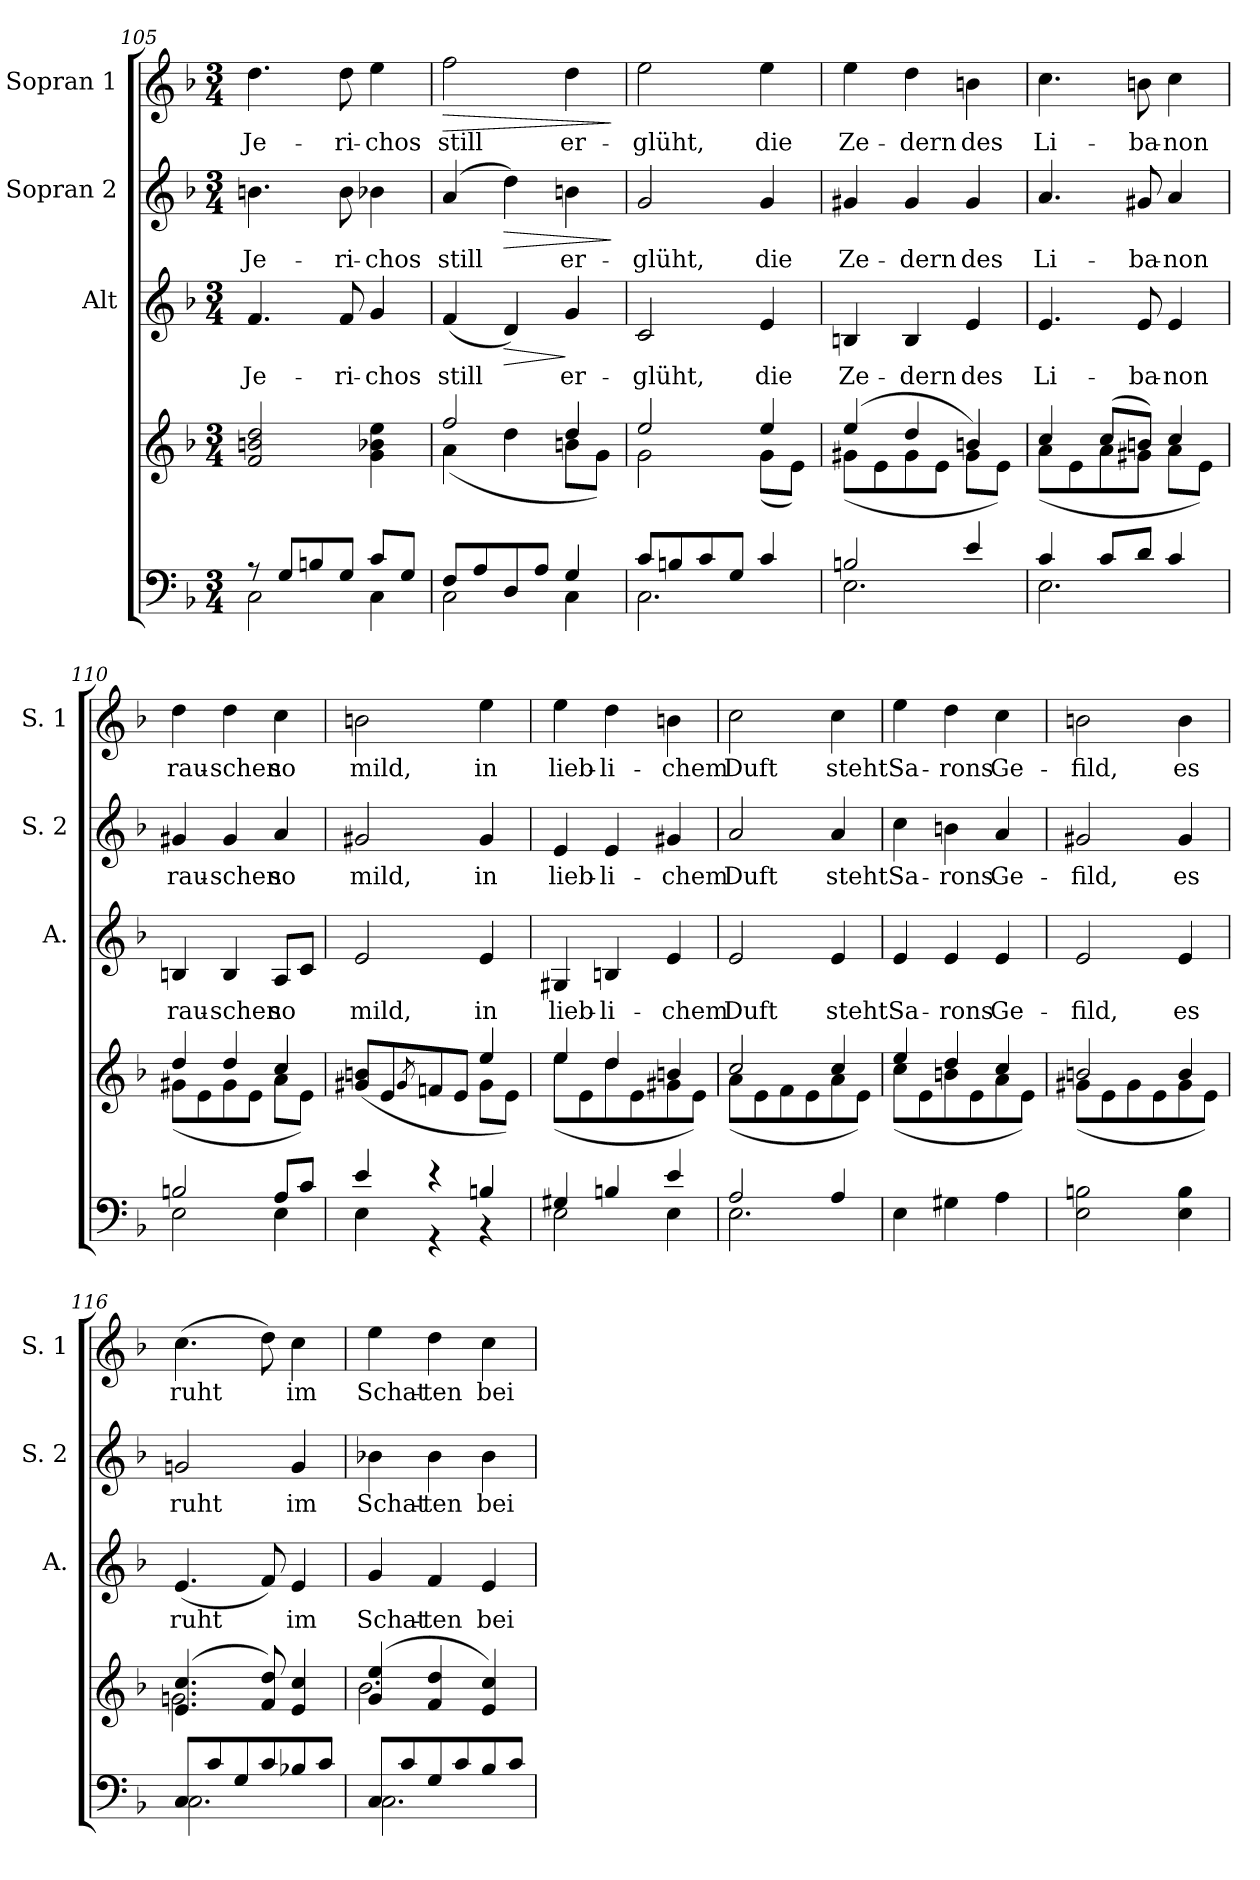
**kern	**kern	**kern	**text	**dynam	**kern	**text	**dynam	**kern	**text	**dynam
*part4	*part4	*part3	*part3	*part3	*part2	*part2	*part2	*part1	*part1	*part1
*staff5	*staff4	*staff3	*staff3	*staff3	*staff2	*staff2	*staff2	*staff1	*staff1	*staff1
*	*	*I"Alt	*	*	*I"Sopran 2	*	*	*I"Sopran 1	*	*
*	*	*I'A.	*	*	*I'S. 2	*	*	*I'S. 1	*	*
*clefF4	*clefG2	*clefG2	*	*	*clefG2	*	*	*clefG2	*	*
*k[b-]	*k[b-]	*k[b-]	*	*	*k[b-]	*	*	*k[b-]	*	*
*F:	*F:	*F:	*	*	*F:	*	*	*F:	*	*
*M3/4	*M3/4	*M3/4	*	*	*M3/4	*	*	*M3/4	*	*
=105	=105	=105	=105	=105	=105	=105	=105	=105	=105	=105
*^	*	*	*	*	*	*	*	*	*	*
!	!	!	!	!LO:LY:b	!	!	!LO:LY:b	!	!	!LO:LY:b	!
8rA	2C\	2f/ 2bn/ 2dd/	4.f/	Je-	.	4.bn\	Je-	.	4.dd\	Je-	.
8G/L	.	.	.	.	.	.	.	.	.	.	.
8Bn/	.	.	.	.	.	.	.	.	.	.	.
!	!	!	!	!LO:LY:b	!	!	!LO:LY:b	!	!	!LO:LY:b	!
8G/J	.	.	8f/	-ri-	.	8b\	-ri-	.	8dd\	-ri-	.
!	!	!	!	!LO:LY:b	!	!	!LO:LY:b	!	!	!LO:LY:b	!
8c/L	4C\	4g\ 4b-X\ 4ee\	4g/	-chos	.	4b-X\	-chos	.	4ee\	-chos	.
8G/J	.	.	.	.	.	.	.	.	.	.	.
=106	=106	=106	=106	=106	=106	=106	=106	=106	=106	=106	=106
*	*	*^	*	*	*	*	*	*	*	*	*
!	!	!	!	!	!LO:LY:b	!	!	!LO:LY:b	!	!	!LO:LY:b	!LO:HP:b
8F/L	2C\	2ff/	(<4a\	(<4f/	still	.	(4a/	still	.	2ff\	still	>
8A/	.	.	.	.	.	.	.	.	.	.	.	.
!	!	!	!	!	!	!LO:HP:b	!	!	!LO:HP:b	!	!	!
8D/	.	.	4dd\	4d/)	.	>	4dd\)	.	>	.	.	.
8A/J	.	.	.	.	.	.	.	.	.	.	.	.
!	!	!	!	!	!LO:LY:b	!	!	!LO:LY:b	!	!	!LO:LY:b	!
4G/	4C\	4dd/	8bn\L	4g/	er-	]	4bn\	er-	.	4dd\	er-	.
.	.	.	8g\J)	.	.	.	.	.	.	.	.	.
*v	*v	*	*	*	*	*	*	*	*	*	*	*
*	*v	*v	*	*	*	*	*	*	*	*	*
.	.	.	.	.	.	.	]	.	.	]
=107	=107	=107	=107	=107	=107	=107	=107	=107	=107	=107
*^	*^	*	*	*	*	*	*	*	*	*
!	!	!	!	!	!LO:LY:b	!	!	!LO:LY:b	!	!	!LO:LY:b	!
8c/L	2.C\	2ee/	2g\	2c/	-glüht,	.	2g/	-glüht,	.	2ee\	-glüht,	.
8Bn/	.	.	.	.	.	.	.	.	.	.	.	.
8c/	.	.	.	.	.	.	.	.	.	.	.	.
8G/J	.	.	.	.	.	.	.	.	.	.	.	.
!	!	!	!	!	!LO:LY:b	!	!	!LO:LY:b	!	!	!LO:LY:b	!
4c/	.	4ee/	(>8g\L	4e/	die	.	4g/	die	.	4ee\	die	.
.	.	.	8e\J)	.	.	.	.	.	.	.	.	.
=108	=108	=108	=108	=108	=108	=108	=108	=108	=108	=108	=108	=108
!	!	!	!	!	!LO:LY:b	!	!	!LO:LY:b	!	!	!LO:LY:b	!
2Bn/	2.E\	(4ee/	(<8g#X\L	4Bn/	Ze-	.	4g#X/	Ze-	.	4ee\	Ze-	.
.	.	.	8e\	.	.	.	.	.	.	.	.	.
!	!	!	!	!	!LO:LY:b	!	!	!LO:LY:b	!	!	!LO:LY:b	!
.	.	4dd/	8g#\	4B/	-dern	.	4g#/	-dern	.	4dd\	-dern	.
.	.	.	8e\J	.	.	.	.	.	.	.	.	.
!	!	!	!	!	!LO:LY:b	!	!	!LO:LY:b	!	!	!LO:LY:b	!
4e/	.	4bn/)	8g#\L	4e/	des	.	4g#/	des	.	4bn\	des	.
.	.	.	8e\J)	.	.	.	.	.	.	.	.	.
=109	=109	=109	=109	=109	=109	=109	=109	=109	=109	=109	=109	=109
!	!	!	!	!	!LO:LY:b	!	!	!LO:LY:b	!	!	!LO:LY:b	!
4c/	2.E\	4cc/	(<8a\L	4.e/	Li-	.	4.a/	Li-	.	4.cc\	Li-	.
.	.	.	8e\	.	.	.	.	.	.	.	.	.
8c/L	.	(>8cc/L	8a\	.	.	.	.	.	.	.	.	.
!	!	!	!	!	!LO:LY:b	!	!	!LO:LY:b	!	!	!LO:LY:b	!
8d/J	.	8bn/J)	8g#X\J	8e/	-ba-	.	8g#X/	-ba-	.	8bn\	-ba-	.
!	!	!	!	!	!LO:LY:b	!	!	!LO:LY:b	!	!	!LO:LY:b	!
4c/	.	4cc/	8a\L	4e/	-non	.	4a/	-non	.	4cc\	-non	.
.	.	.	8e\J)	.	.	.	.	.	.	.	.	.
!!LO:LB:g=z
=110	=110	=110	=110	=110	=110	=110	=110	=110	=110	=110	=110	=110
!	!	!	!	!	!LO:LY:b	!	!	!LO:LY:b	!	!	!LO:LY:b	!
2Bn/	2E\	4dd/	(<8g#X\L	4Bn/	rau-	.	4g#X/	rau-	.	4dd\	rau-	.
.	.	.	8e\	.	.	.	.	.	.	.	.	.
!	!	!	!	!	!LO:LY:b	!	!	!LO:LY:b	!	!	!LO:LY:b	!
.	.	4dd/	8g#\	4B/	-schen	.	4g#/	-schen	.	4dd\	-schen	.
.	.	.	8e\J	.	.	.	.	.	.	.	.	.
!	!	!	!	!	!LO:LY:b	!	!	!LO:LY:b	!	!	!LO:LY:b	!
8A/L	4E\	4cc/	8a\L	8A/L	so	.	4a/	so	.	4cc\	so	.
8c/J	.	.	8e\J)	8c/J	.	.	.	.	.	.	.	.
=111	=111	=111	=111	=111	=111	=111	=111	=111	=111	=111	=111	=111
!	!	!	!	!	!LO:LY:b	!	!	!LO:LY:b	!	!	!LO:LY:b	!
4e/	4E\	(<8g#X/ 8bn/L	2ryy	2e/	mild,	.	2g#X/	mild,	.	2bn\	mild,	.
.	.	8e/	.	.	.	.	.	.	.	.	.	.
.	.	8qg#/	.	.	.	.	.	.	.	.	.	.
4r	4r	8fn/	.	.	.	.	.	.	.	.	.	.
.	.	8e/J	.	.	.	.	.	.	.	.	.	.
!	!	!	!	!	!LO:LY:b	!	!	!LO:LY:b	!	!	!LO:LY:b	!
4Bn/	4r	4ee/	8g#\L	4e/	in	.	4g#/	in	.	4ee\	in	.
.	.	.	8e\J)	.	.	.	.	.	.	.	.	.
=112	=112	=112	=112	=112	=112	=112	=112	=112	=112	=112	=112	=112
!	!	!	!	!	!LO:LY:b	!	!	!LO:LY:b	!	!	!LO:LY:b	!
4G#X/	2E\	4ee/	(<8ee\L	4G#X/	lieb-	.	4e/	lieb-	.	4ee\	lieb-	.
.	.	.	8e\	.	.	.	.	.	.	.	.	.
!	!	!	!	!	!LO:LY:b	!	!	!LO:LY:b	!	!	!LO:LY:b	!
4Bn/	.	4dd/	8dd\	4Bn/	-li-	.	4e/	-li-	.	4dd\	-li-	.
.	.	.	8e\	.	.	.	.	.	.	.	.	.
!	!	!	!	!	!LO:LY:b	!	!	!LO:LY:b	!	!	!LO:LY:b	!
4e/	4E\	4bn/	8g#X\	4e/	-chem	.	4g#X/	-chem	.	4bn\	-chem	.
.	.	.	8e\J)	.	.	.	.	.	.	.	.	.
=113	=113	=113	=113	=113	=113	=113	=113	=113	=113	=113	=113	=113
!	!	!	!	!	!LO:LY:b	!	!	!LO:LY:b	!	!	!LO:LY:b	!
2A/	2.E\	2cc/	(<8a\L	2e/	Duft	.	2a/	Duft	.	2cc\	Duft	.
.	.	.	8e\	.	.	.	.	.	.	.	.	.
.	.	.	8f\	.	.	.	.	.	.	.	.	.
.	.	.	8e\	.	.	.	.	.	.	.	.	.
!	!	!	!	!	!LO:LY:b	!	!	!LO:LY:b	!	!	!LO:LY:b	!
4A/	.	4cc/	8a\	4e/	steht	.	4a/	steht	.	4cc\	steht	.
.	.	.	8e\J)	.	.	.	.	.	.	.	.	.
*v	*v	*	*	*	*	*	*	*	*	*	*	*
=114	=114	=114	=114	=114	=114	=114	=114	=114	=114	=114	=114
!	!	!	!	!LO:LY:b	!	!	!LO:LY:b	!	!	!LO:LY:b	!
4E\	4ee/	(<8cc\L	4e/	Sa-	.	4cc\	Sa-	.	4ee\	Sa-	.
.	.	8e\	.	.	.	.	.	.	.	.	.
!	!	!	!	!LO:LY:b	!	!	!LO:LY:b	!	!	!LO:LY:b	!
4G#X\	4dd/	8bn\	4e/	-rons	.	4bn\	-rons	.	4dd\	-rons	.
.	.	8e\	.	.	.	.	.	.	.	.	.
!	!	!	!	!LO:LY:b	!	!	!LO:LY:b	!	!	!LO:LY:b	!
4A\	4cc/	8a\	4e/	Ge-	.	4a/	Ge-	.	4cc\	Ge-	.
.	.	8e\J)	.	.	.	.	.	.	.	.	.
=115	=115	=115	=115	=115	=115	=115	=115	=115	=115	=115	=115
!	!	!	!	!LO:LY:b	!	!	!LO:LY:b	!	!	!LO:LY:b	!
2E\ 2Bn\	2bn/	(<8g#X\L	2e/	-fild,	.	2g#X/	-fild,	.	2bn\	-fild,	.
.	.	8e\	.	.	.	.	.	.	.	.	.
.	.	8g#\	.	.	.	.	.	.	.	.	.
.	.	8e\	.	.	.	.	.	.	.	.	.
!	!	!	!	!LO:LY:b	!	!	!LO:LY:b	!	!	!LO:LY:b	!
4E\ 4B\	4b/	8g#\	4e/	es	.	4g#/	es	.	4b\	es	.
.	.	8e\J)	.	.	.	.	.	.	.	.	.
!!LO:PB:g=z
=116	=116	=116	=116	=116	=116	=116	=116	=116	=116	=116	=116
*^	*	*	*	*	*	*	*	*	*	*	*
!	!	!	!	!	!LO:LY:b	!	!	!LO:LY:b	!	!	!LO:LY:b	!
8C/L	2.C\	(<4.e/ 4.cc/	2.gn\	(<4.e/	ruht	.	2gn/	ruht	.	(>4.cc\	ruht	.
8c/	.	.	.	.	.	.	.	.	.	.	.	.
8G/	.	.	.	.	.	.	.	.	.	.	.	.
8c/	.	8f/ 8dd/)	.	8f/)	.	.	.	.	.	8dd\)	.	.
!	!	!	!	!	!LO:LY:b	!	!	!LO:LY:b	!	!	!LO:LY:b	!
8B-X/	.	4e/ 4cc/	.	4e/	im	.	4g/	im	.	4cc\	im	.
8c/J	.	.	.	.	.	.	.	.	.	.	.	.
=117	=117	=117	=117	=117	=117	=117	=117	=117	=117	=117	=117	=117
!	!	!	!	!	!LO:LY:b	!	!	!LO:LY:b	!	!	!LO:LY:b	!
8C/L	2.C\	(4g/ 4ee/	2.b-\	4g/	Schat-	.	4b-X\	Schat-	.	4ee\	Schat-	.
8c/	.	.	.	.	.	.	.	.	.	.	.	.
!	!	!	!	!	!LO:LY:b	!	!	!LO:LY:b	!	!	!LO:LY:b	!
8G/	.	4f/ 4dd/	.	4f/	-ten	.	4b-\	-ten	.	4dd\	-ten	.
8c/	.	.	.	.	.	.	.	.	.	.	.	.
!	!	!	!	!	!LO:LY:b	!	!	!LO:LY:b	!	!	!LO:LY:b	!
8B-/	.	4e/ 4cc/)	.	4e/	bei	.	4b-\	bei	.	4cc\	bei	.
8c/J	.	.	.	.	.	.	.	.	.	.	.	.
*v	*v	*	*	*	*	*	*	*	*	*	*	*
*	*v	*v	*	*	*	*	*	*	*	*	*
=	=	=	=	=	=	=	=	=	=	=
*-	*-	*-	*-	*-	*-	*-	*-	*-	*-	*-
